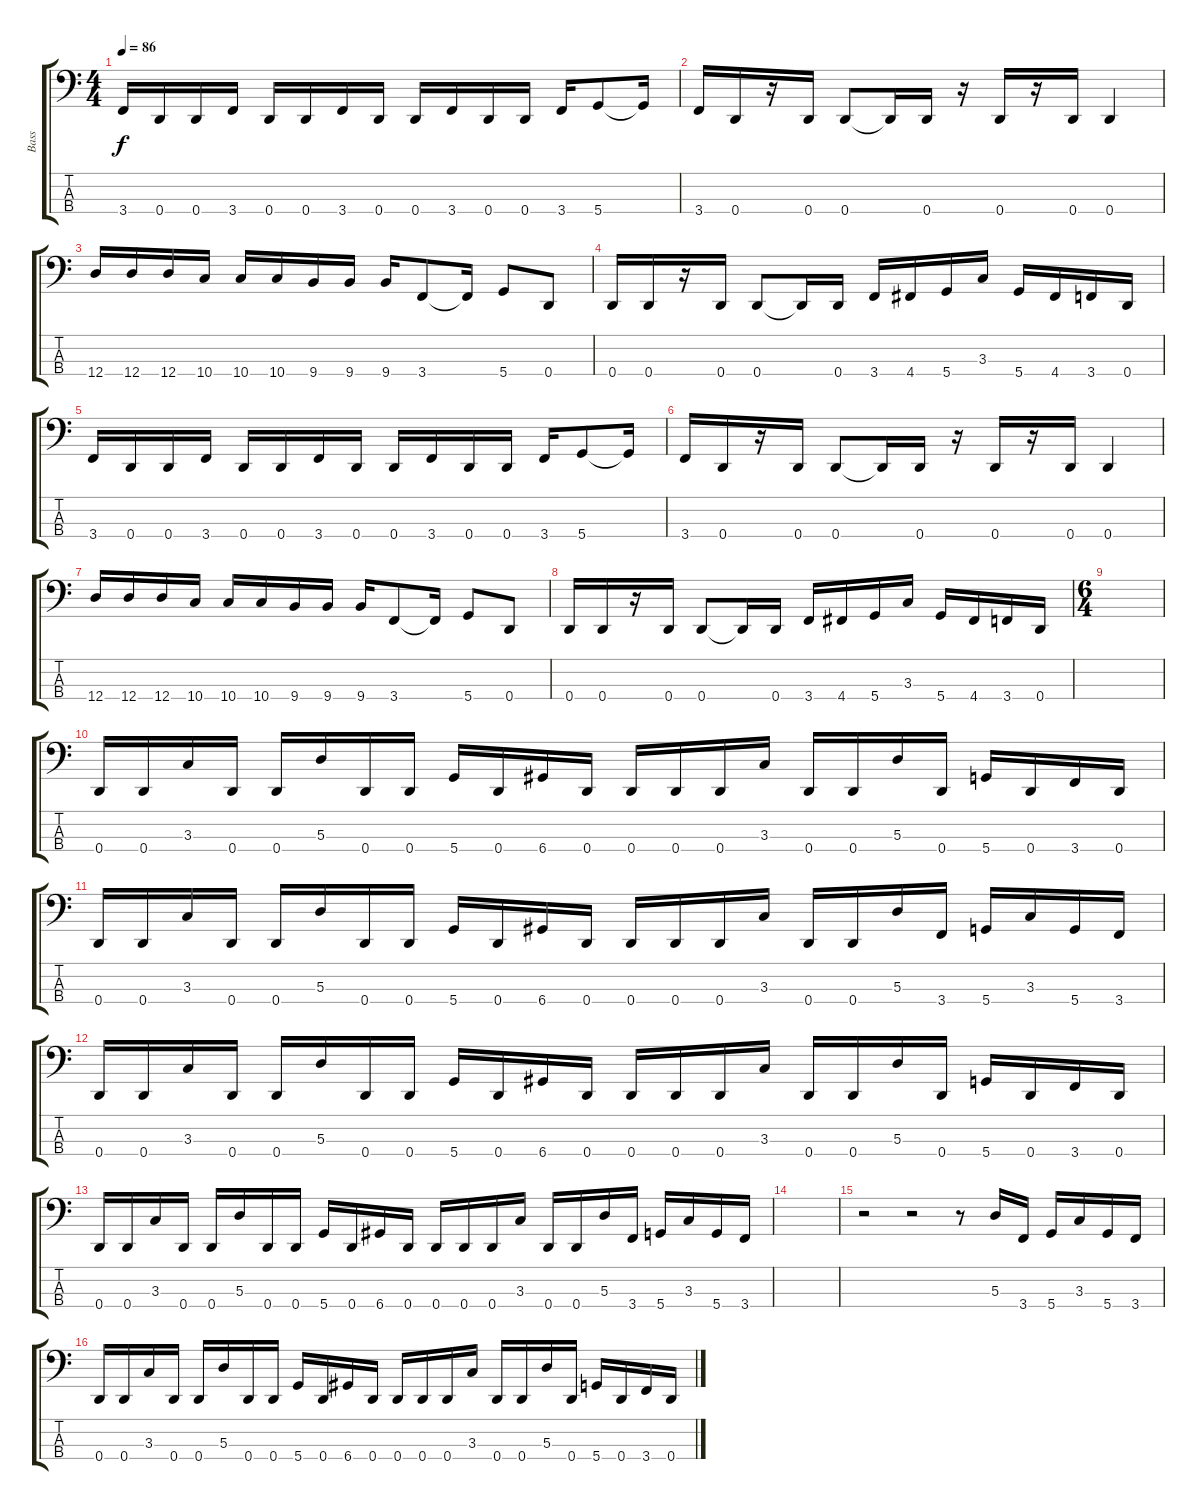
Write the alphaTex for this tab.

\track ("Bass" "Bass") {instrument electricbassfinger}
\staff {score tabs}
\tuning (G2 D2 A1 D1) {hide}
\ts (4 4)
\tempo 86
\clef f4
\ks c
3.4.16{dy f} 0.4.16 0.4.16 3.4.16 0.4.16 0.4.16 3.4.16 0.4.16 0.4.16 3.4.16 0.4.16 0.4.16 3.4.16 5.4.8 5.4{t}.16 |
3.4.16 0.4.16 r.16 0.4.16 0.4.8 0.4{t}.16 0.4.16 r.16 0.4.16 r.16 0.4.16 0.4.4 |
12.4.16 12.4.16 12.4.16 10.4.16 10.4.16 10.4.16 9.4.16 9.4.16 9.4.16 3.4.8 3.4{t}.16 5.4.8 0.4.8 |
0.4.16 0.4.16 r.16 0.4.16 0.4.8 0.4{t}.16 0.4.16 3.4.16 4.4.16 5.4.16 3.3.16 5.4.16 4.4.16 3.4.16 0.4.16 |
3.4.16 0.4.16 0.4.16 3.4.16 0.4.16 0.4.16 3.4.16 0.4.16 0.4.16 3.4.16 0.4.16 0.4.16 3.4.16 5.4.8 5.4{t}.16 |
3.4.16 0.4.16 r.16 0.4.16 0.4.8 0.4{t}.16 0.4.16 r.16 0.4.16 r.16 0.4.16 0.4.4 |
12.4.16 12.4.16 12.4.16 10.4.16 10.4.16 10.4.16 9.4.16 9.4.16 9.4.16 3.4.8 3.4{t}.16 5.4.8 0.4.8 |
0.4.16 0.4.16 r.16 0.4.16 0.4.8 0.4{t}.16 0.4.16 3.4.16 4.4.16 5.4.16 3.3.16 5.4.16 4.4.16 3.4.16 0.4.16 |
\ts (6 4)
|
0.4.16 0.4.16 3.3.16 0.4.16 0.4.16 5.3.16 0.4.16 0.4.16 5.4.16 0.4.16 6.4.16 0.4.16 0.4.16 0.4.16 0.4.16 3.3.16 0.4.16 0.4.16 5.3.16 0.4.16 5.4.16 0.4.16 3.4.16 0.4.16 |
0.4.16 0.4.16 3.3.16 0.4.16 0.4.16 5.3.16 0.4.16 0.4.16 5.4.16 0.4.16 6.4.16 0.4.16 0.4.16 0.4.16 0.4.16 3.3.16 0.4.16 0.4.16 5.3.16 3.4.16 5.4.16 3.3.16 5.4.16 3.4.16 |
0.4.16 0.4.16 3.3.16 0.4.16 0.4.16 5.3.16 0.4.16 0.4.16 5.4.16 0.4.16 6.4.16 0.4.16 0.4.16 0.4.16 0.4.16 3.3.16 0.4.16 0.4.16 5.3.16 0.4.16 5.4.16 0.4.16 3.4.16 0.4.16 |
0.4.16 0.4.16 3.3.16 0.4.16 0.4.16 5.3.16 0.4.16 0.4.16 5.4.16 0.4.16 6.4.16 0.4.16 0.4.16 0.4.16 0.4.16 3.3.16 0.4.16 0.4.16 5.3.16 3.4.16 5.4.16 3.3.16 5.4.16 3.4.16 |
|
r.2 r.2 r.8 5.3.16 3.4.16 5.4.16 3.3.16 5.4.16 3.4.16 |
0.4.16 0.4.16 3.3.16 0.4.16 0.4.16 5.3.16 0.4.16 0.4.16 5.4.16 0.4.16 6.4.16 0.4.16 0.4.16 0.4.16 0.4.16 3.3.16 0.4.16 0.4.16 5.3.16 0.4.16 5.4.16 0.4.16 3.4.16 0.4.16
